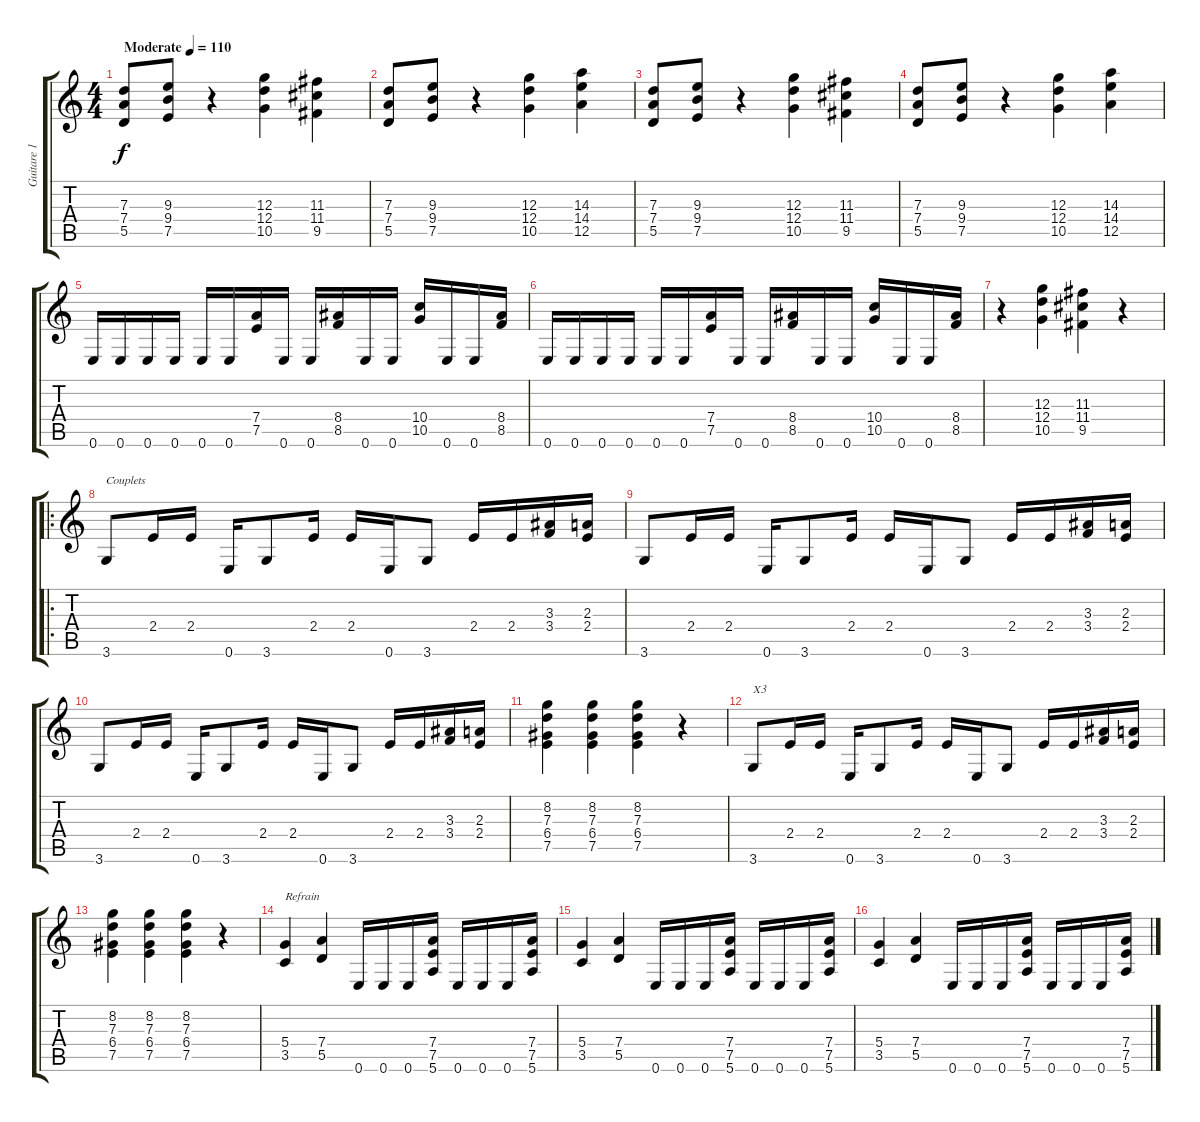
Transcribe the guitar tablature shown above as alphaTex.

\track ("Guitare 1" "Guitare 1") {instrument overdrivenguitar}
\staff {score tabs}
\tuning (E4 B3 G3 D3 A2 E2) {hide}
\ts (4 4)
\tempo (110 "Moderate")
\clef g2
\ks c
(7.3 7.4 5.5).8{dy f instrument overdrivenguitar} (9.3 9.4 7.5).8 r.4 (12.3 12.4 10.5).4 (11.3 11.4 9.5).4 |
(7.3 7.4 5.5).8 (9.3 9.4 7.5).8 r.4 (12.3 12.4 10.5).4 (14.3 14.4 12.5).4 |
(7.3 7.4 5.5).8 (9.3 9.4 7.5).8 r.4 (12.3 12.4 10.5).4 (11.3 11.4 9.5).4 |
(7.3 7.4 5.5).8 (9.3 9.4 7.5).8 r.4 (12.3 12.4 10.5).4 (14.3 14.4 12.5).4 |
0.6.16 0.6.16 0.6.16 0.6.16 0.6.16 0.6.16 (7.4 7.5).16 0.6.16 0.6.16 (8.4 8.5).16 0.6.16 0.6.16 (10.4 10.5).16 0.6.16 0.6.16 (8.4 8.5).16 |
0.6.16 0.6.16 0.6.16 0.6.16 0.6.16 0.6.16 (7.4 7.5).16 0.6.16 0.6.16 (8.4 8.5).16 0.6.16 0.6.16 (10.4 10.5).16 0.6.16 0.6.16 (8.4 8.5).16 |
r.4 (12.3 12.4 10.5).4 (11.3 11.4 9.5).4 r.4 |
\ro
3.6.8{txt "Couplets"} 2.4.16 2.4.16 0.6.16 3.6.8 2.4.16 2.4.16 0.6.16 3.6.8 2.4.16 2.4.16 (3.3 3.4).16 (2.3 2.4).16 |
3.6.8 2.4.16 2.4.16 0.6.16 3.6.8 2.4.16 2.4.16 0.6.16 3.6.8 2.4.16 2.4.16 (3.3 3.4).16 (2.3 2.4).16 |
3.6.8 2.4.16 2.4.16 0.6.16 3.6.8 2.4.16 2.4.16 0.6.16 3.6.8 2.4.16 2.4.16 (3.3 3.4).16 (2.3 2.4).16 |
(8.2 7.3 6.4 7.5).4 (8.2 7.3 6.4 7.5).4 (8.2 7.3 6.4 7.5).4 r.4 |
3.6.8{txt "X3"} 2.4.16 2.4.16 0.6.16 3.6.8 2.4.16 2.4.16 0.6.16 3.6.8 2.4.16 2.4.16 (3.3 3.4).16 (2.3 2.4).16 |
(8.2 7.3 6.4 7.5).4 (8.2 7.3 6.4 7.5).4 (8.2 7.3 6.4 7.5).4 r.4 |
(5.4 3.5).4{txt "Refrain"} (7.4 5.5).4 0.6.16 0.6.16 0.6.16 (7.4 7.5 5.6).16 0.6.16 0.6.16 0.6.16 (7.4 7.5 5.6).16 |
(5.4 3.5).4 (7.4 5.5).4 0.6.16 0.6.16 0.6.16 (7.4 7.5 5.6).16 0.6.16 0.6.16 0.6.16 (7.4 7.5 5.6).16 |
(5.4 3.5).4 (7.4 5.5).4 0.6.16 0.6.16 0.6.16 (7.4 7.5 5.6).16 0.6.16 0.6.16 0.6.16 (7.4 7.5 5.6).16
